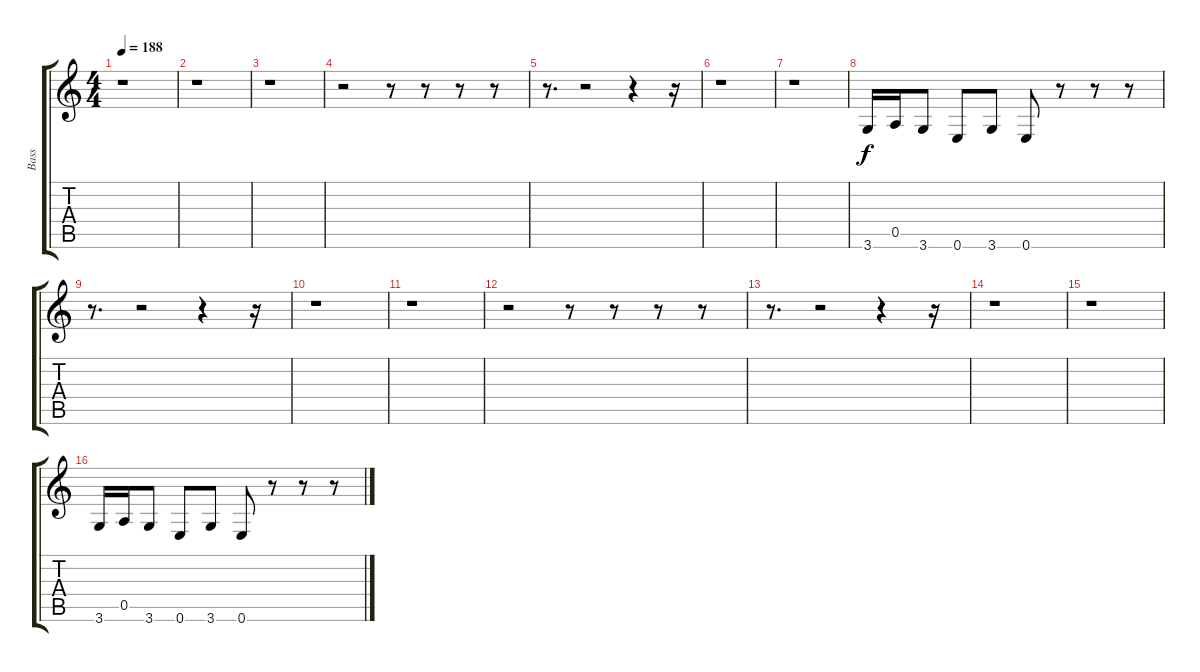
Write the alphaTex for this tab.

\track ("Bass" "Bass") {instrument electricbassfinger}
\staff {score tabs}
\tuning (E4 B3 G3 D3 A2 E2) {hide}
\ts (4 4)
\tempo 188
\clef g2
\ks c
r.1{dy f instrument electricbassfinger} |
r.1 |
r.1 |
r.2 r.8 r.8 r.8 r.8 |
r.8{d} r.2 r.4 r.16 |
r.1 |
r.1 |
3.6.16 0.5.16 3.6.8 0.6.8 3.6.8 0.6.8 r.8 r.8 r.8 |
r.8{d} r.2 r.4 r.16 |
r.1 |
r.1 |
r.2 r.8 r.8 r.8 r.8 |
r.8{d} r.2 r.4 r.16 |
r.1 |
r.1 |
3.6.16 0.5.16 3.6.8 0.6.8 3.6.8 0.6.8 r.8 r.8 r.8
